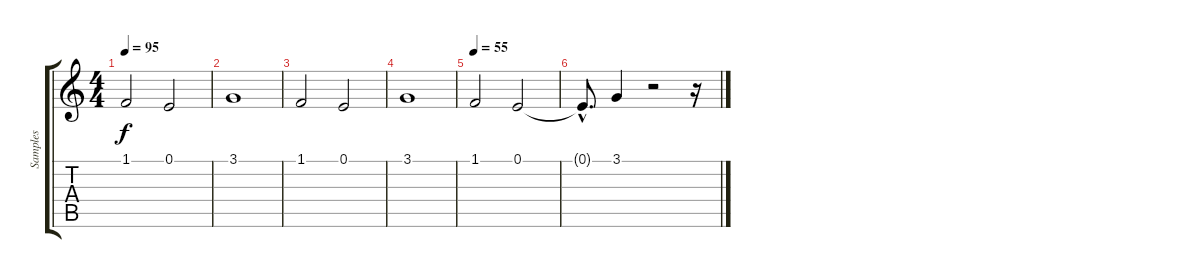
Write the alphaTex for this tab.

\track ("Samples" "Samples") {instrument pad2warm}
\staff {score tabs}
\tuning (E4 B3 G3 D3 A2 D2) {hide}
\ts (4 4)
\tempo 95
\clef g2
\ks c
1.1.2{dy f} 0.1.2 |
3.1.1 |
1.1.2 0.1.2 |
3.1.1 |
\tempo 55
1.1.2 0.1.2 |
0.1{hac t}.8{d} 3.1.4 r.2 r.16
